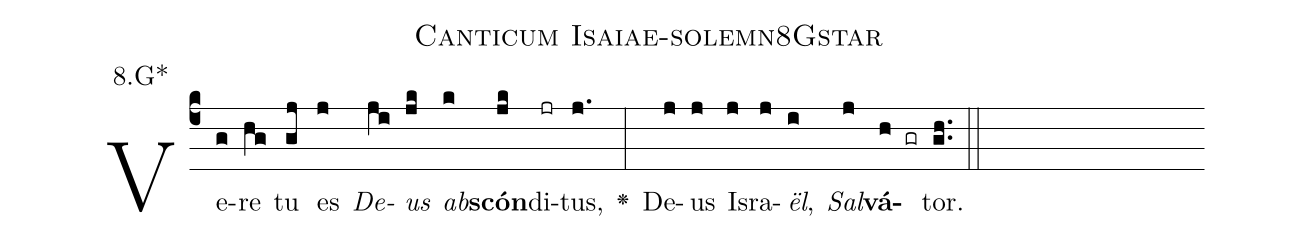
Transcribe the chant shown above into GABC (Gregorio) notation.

name: Canticum Isaiae-solemn8Gstar;
annotation: 8.G*;
%%
(c4)Ve(g)re(hg) tu(gj) es(j) <i>De</i>(ji)<i>us</i>(jk) <i>ab</i>(k)<b>scón</b>(jk)di(jr)tus,(j.) <v>\greheightstar</v>(:) De(j)us(j) Is(j)ra(j)<i>ël</i>,(i) <i>Sal</i>(j)<b>vá</b>(h gr)tor.(gh..) (::)


%E(j) u(j) o(i) u(j) a(h) e.(gh..) (::)
